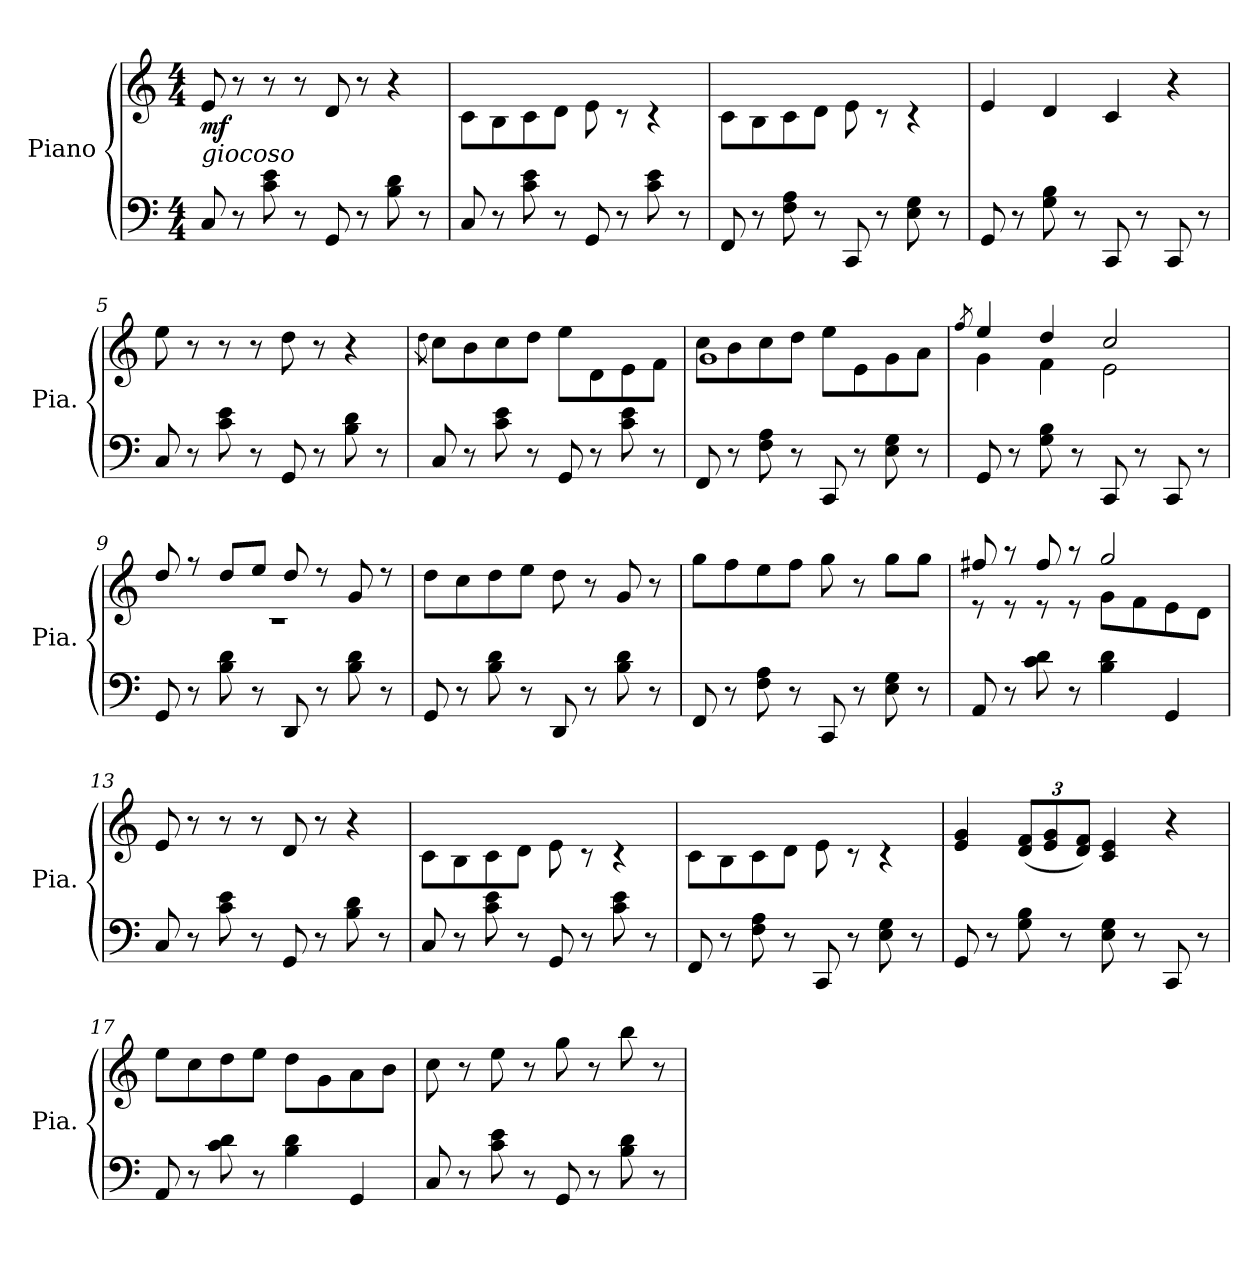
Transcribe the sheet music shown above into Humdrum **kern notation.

**kern	**kern	**dynam
*part1	*part1	*part1
*staff2	*staff1	*staff1/2
*I"Piano	*	*
*I'Pia.	*	*
*clefF4	*clefG2	*
*k[]	*k[]	*
*M4/4	*M4/4	*
*MM87	*MM87	*
=1	=1	=1
!	!LO:TX:b:i:t=giocoso	!
!	!	!LO:DY:b
8C/	8e/	mf
8r	8r	.
8c\ 8e\	8r	.
8r	8r	.
8GG/	8d/	.
8r	8r	.
8B\ 8d\	4r	.
8r	.	.
=2	=2	=2
*	*^	*
8C/	1ryy	8c\L	.
8r	.	8B\	.
8c\ 8e\	.	8c\	.
8r	.	8d\J	.
8GG/	.	8e\	.
8r	.	8r	.
8c\ 8e\	.	4r	.
8r	.	.	.
=3	=3	=3	=3
8FF/	1ryy	8c\L	.
8r	.	8B\	.
8F\ 8A\	.	8c\	.
8r	.	8d\J	.
8CC/	.	8e\	.
8r	.	8r	.
8E\ 8G\	.	4r	.
8r	.	.	.
*	*v	*v	*
=4	=4	=4
8GG/	4e/	.
8r	.	.
8G\ 8B\	4d/	.
8r	.	.
8CC/	4c/	.
8r	.	.
8CC/	4r	.
8r	.	.
!!LO:LB:g=z
=5	=5	=5
8C/	8ee\	.
8r	8r	.
8c\ 8e\	8r	.
8r	8r	.
8GG/	8dd\	.
8r	8r	.
8B\ 8d\	4r	.
8r	.	.
=6	=6	=6
*	*^	*
.	.	8qdd\	.
8C/	1ryy	8cc\L	.
8r	.	8b\	.
8c\ 8e\	.	8cc\	.
8r	.	8dd\J	.
8GG/	.	8ee\L	.
8r	.	8d\	.
8c\ 8e\	.	8e\	.
8r	.	8f\J	.
=7	=7	=7	=7
*	*	*^	*
8FF/	1ryy	8cc\L	1g	.
8r	.	8b\	.	.
8F\ 8A\	.	8cc\	.	.
8r	.	8dd\J	.	.
8CC/	.	8ee\L	.	.
8r	.	8e\	.	.
8E\ 8G\	.	8g\	.	.
8r	.	8a\J	.	.
=8	=8	=8	=8	=8
.	8qff/	.	.	.
8GG/	4ee/	4g\	1ryy	.
8r	.	.	.	.
8G\ 8B\	4dd/	4f\	.	.
8r	.	.	.	.
8CC/	2cc/	2e\	.	.
8r	.	.	.	.
8CC/	.	.	.	.
8r	.	.	.	.
*	*	*v	*v	*
!!LO:LB:g=z
=9	=9	=9	=9
8GG/	8dd/	1r	.
8r	8r	.	.
8B\ 8d\	8dd/L	.	.
8r	8ee/J	.	.
8DD/	8dd/	.	.
8r	8r	.	.
8B\ 8d\	8g/	.	.
8r	8r	.	.
*	*v	*v	*
=10	=10	=10
8GG/	8dd\L	.
8r	8cc\	.
8B\ 8d\	8dd\	.
8r	8ee\J	.
8DD/	8dd\	.
8r	8r	.
8B\ 8d\	8g/	.
8r	8r	.
=11	=11	=11
8FF/	8gg\L	.
8r	8ff\	.
8F\ 8A\	8ee\	.
8r	8ff\J	.
8CC/	8gg\	.
8r	8r	.
8E\ 8G\	8gg\L	.
8r	8gg\J	.
=12	=12	=12
*	*^	*
8AA/	8ff#X/	8r	.
8r	8r	8r	.
8c\ 8d\	8ff#/	8r	.
8r	8r	8r	.
4B\ 4d\	2gg/	8g\L	.
.	.	8f\	.
4GG/	.	8e\	.
.	.	8d\J	.
*	*v	*v	*
=13	=13	=13
8C/	8e/	.
8r	8r	.
8c\ 8e\	8r	.
8r	8r	.
8GG/	8d/	.
8r	8r	.
8B\ 8d\	4r	.
8r	.	.
!!LO:LB:g=z
=14	=14	=14
*	*^	*
8C/	1ryy	8c\L	.
8r	.	8B\	.
8c\ 8e\	.	8c\	.
8r	.	8d\J	.
8GG/	.	8e\	.
8r	.	8r	.
8c\ 8e\	.	4r	.
8r	.	.	.
=15	=15	=15	=15
8FF/	1ryy	8c\L	.
8r	.	8B\	.
8F\ 8A\	.	8c\	.
8r	.	8d\J	.
8CC/	.	8e\	.
8r	.	8r	.
8E\ 8G\	.	4r	.
8r	.	.	.
*	*v	*v	*
=16	=16	=16
8GG/	4e/ 4g/	.
8r	.	.
*	*Xbrackettup	*
8G\ 8B\	(<12d/ 12f/L	.
.	12e/ 12g/	.
8r	.	.
.	12d/ 12f/J)	.
8E\ 8G\	4c/ 4e/	.
8r	.	.
8CC/	4r	.
8r	.	.
=17	=17	=17
8AA/	8ee\L	.
8r	8cc\	.
8c\ 8d\	8dd\	.
8r	8ee\J	.
4B\ 4d\	8dd\L	.
.	8g\	.
4GG/	8a\	.
.	8b\J	.
!!LO:LB:g=z
=18	=18	=18
8C/	8cc\	.
8r	8r	.
8c\ 8e\	8ee\	.
8r	8r	.
8GG/	8gg\	.
8r	8r	.
8B\ 8d\	8bb\	.
8r	8r	.
=	=	=
*-	*-	*-
